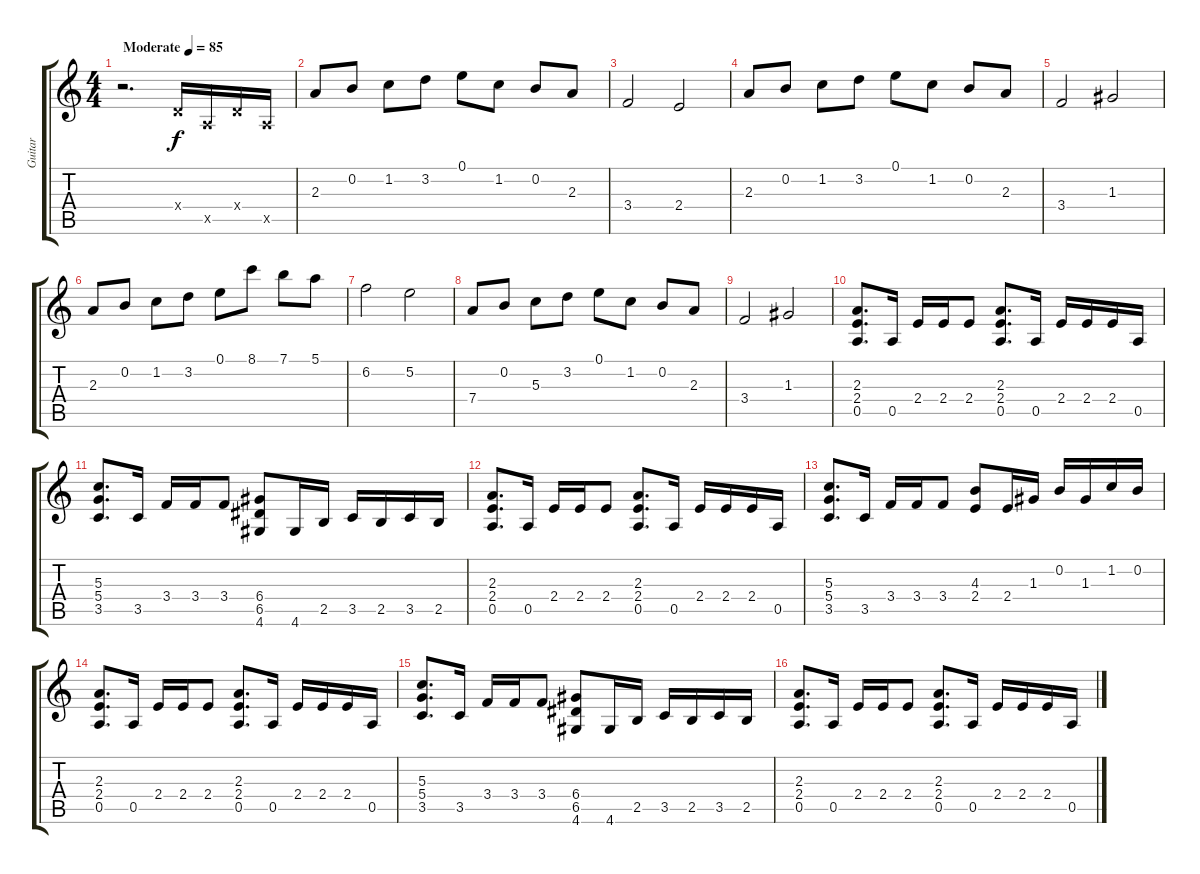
\track ("Guitar" "Guitar") {instrument distortionguitar}
\staff {score tabs}
\tuning (E4 B3 G3 D3 A2 E2) {hide}
\ts (4 4)
\tempo (85 "Moderate")
\clef g2
\ks c
r.2{d dy f instrument distortionguitar} 0.4{x}.16 0.5{x}.16 0.4{x}.16 0.5{x}.16 |
2.3.8 0.2.8 1.2.8 3.2.8 0.1.8 1.2.8 0.2.8 2.3.8 |
3.4.2 2.4.2 |
2.3.8 0.2.8 1.2.8 3.2.8 0.1.8 1.2.8 0.2.8 2.3.8 |
3.4.2 1.3.2 |
2.3.8 0.2.8 1.2.8 3.2.8 0.1.8 8.1.8 7.1.8 5.1.8 |
6.2.2 5.2.2 |
7.4.8 0.2.8 5.3.8 3.2.8 0.1.8 1.2.8 0.2.8 2.3.8 |
3.4.2 1.3.2 |
(2.3 2.4 0.5).8{d} 0.5.16 2.4.16 2.4.16 2.4.8 (2.3 2.4 0.5).8{d} 0.5.16 2.4.16 2.4.16 2.4.16 0.5.16 |
(5.3 5.4 3.5).8{d} 3.5.16 3.4.16 3.4.16 3.4.8 (6.4 6.5 4.6).8 4.6.16 2.5.16 3.5.16 2.5.16 3.5.16 2.5.16 |
(2.3 2.4 0.5).8{d} 0.5.16 2.4.16 2.4.16 2.4.8 (2.3 2.4 0.5).8{d} 0.5.16 2.4.16 2.4.16 2.4.16 0.5.16 |
(5.3 5.4 3.5).8{d} 3.5.16 3.4.16 3.4.16 3.4.8 (4.3 2.4).8 2.4.16 1.3.16 0.2.16 1.3.16 1.2.16 0.2.16 |
(2.3 2.4 0.5).8{d} 0.5.16 2.4.16 2.4.16 2.4.8 (2.3 2.4 0.5).8{d} 0.5.16 2.4.16 2.4.16 2.4.16 0.5.16 |
(5.3 5.4 3.5).8{d} 3.5.16 3.4.16 3.4.16 3.4.8 (6.4 6.5 4.6).8 4.6.16 2.5.16 3.5.16 2.5.16 3.5.16 2.5.16 |
(2.3 2.4 0.5).8{d} 0.5.16 2.4.16 2.4.16 2.4.8 (2.3 2.4 0.5).8{d} 0.5.16 2.4.16 2.4.16 2.4.16 0.5.16
